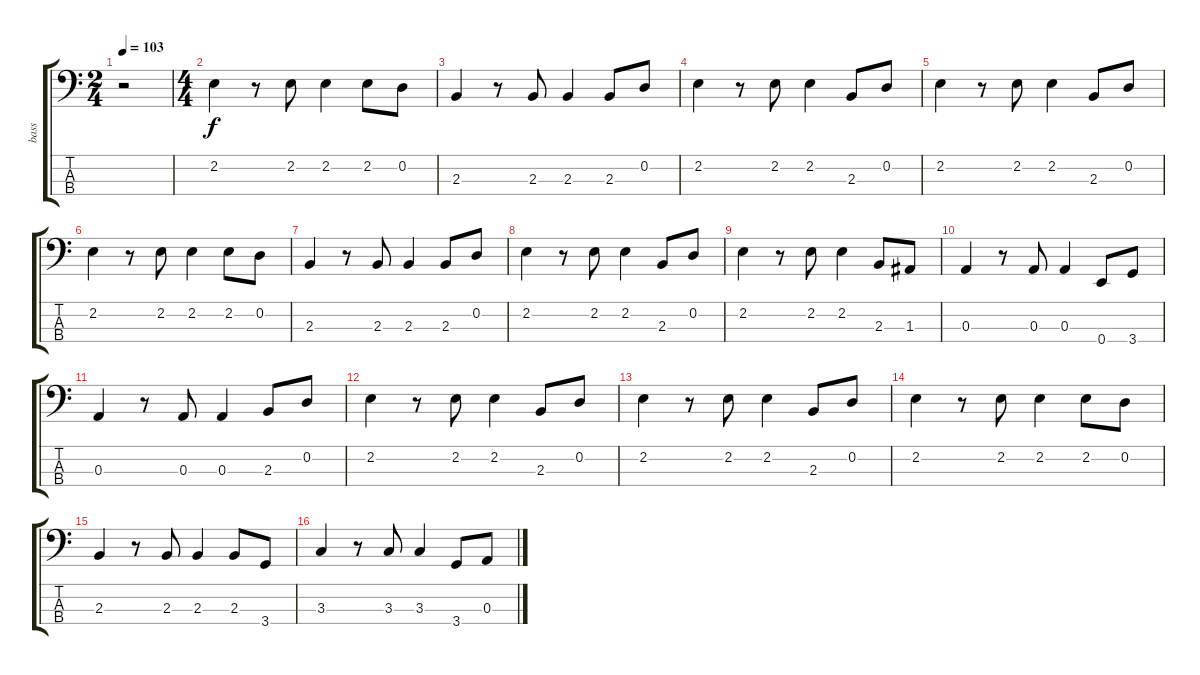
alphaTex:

\track ("bass" "bass") {instrument electricbassfinger}
\staff {score tabs}
\tuning (G2 D2 A1 E1) {hide}
\ts (2 4)
\tempo 103
\clef f4
\ks c
r.2{dy f instrument electricbassfinger} |
\ts (4 4)
2.2.4 r.8 2.2.8 2.2.4 2.2.8 0.2.8 |
2.3.4 r.8 2.3.8 2.3.4 2.3.8 0.2.8 |
2.2.4 r.8 2.2.8 2.2.4 2.3.8 0.2.8 |
2.2.4 r.8 2.2.8 2.2.4 2.3.8 0.2.8 |
2.2.4 r.8 2.2.8 2.2.4 2.2.8 0.2.8 |
2.3.4 r.8 2.3.8 2.3.4 2.3.8 0.2.8 |
2.2.4 r.8 2.2.8 2.2.4 2.3.8 0.2.8 |
2.2.4 r.8 2.2.8 2.2.4 2.3.8 1.3.8 |
0.3.4 r.8 0.3.8 0.3.4 0.4.8 3.4.8 |
0.3.4 r.8 0.3.8 0.3.4 2.3.8 0.2.8 |
2.2.4 r.8 2.2.8 2.2.4 2.3.8 0.2.8 |
2.2.4 r.8 2.2.8 2.2.4 2.3.8 0.2.8 |
2.2.4 r.8 2.2.8 2.2.4 2.2.8 0.2.8 |
2.3.4 r.8 2.3.8 2.3.4 2.3.8 3.4.8 |
3.3.4 r.8 3.3.8 3.3.4 3.4.8 0.3.8
